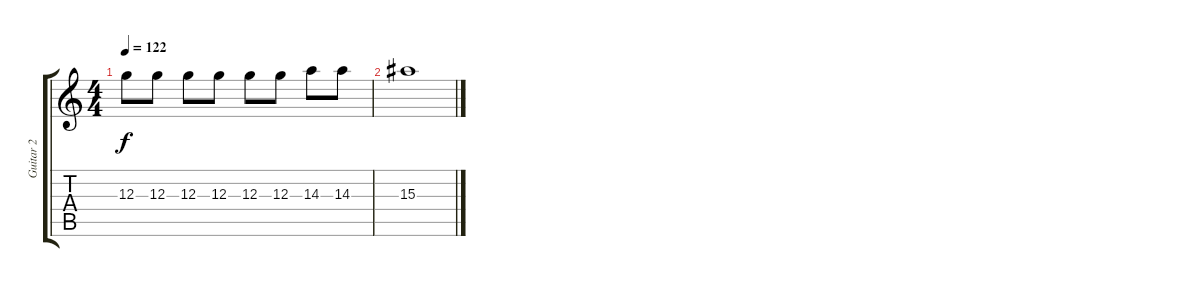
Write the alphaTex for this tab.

\track ("Guitar 2" "Guitar 2") {instrument distortionguitar}
\staff {score tabs}
\tuning (E4 B3 G3 D3 A2 E2) {hide}
\ts (4 4)
\tempo 122
\clef g2
\ks c
12.3.8{dy f} 12.3.8 12.3.8 12.3.8 12.3.8 12.3.8 14.3.8 14.3.8 |
15.3.1
